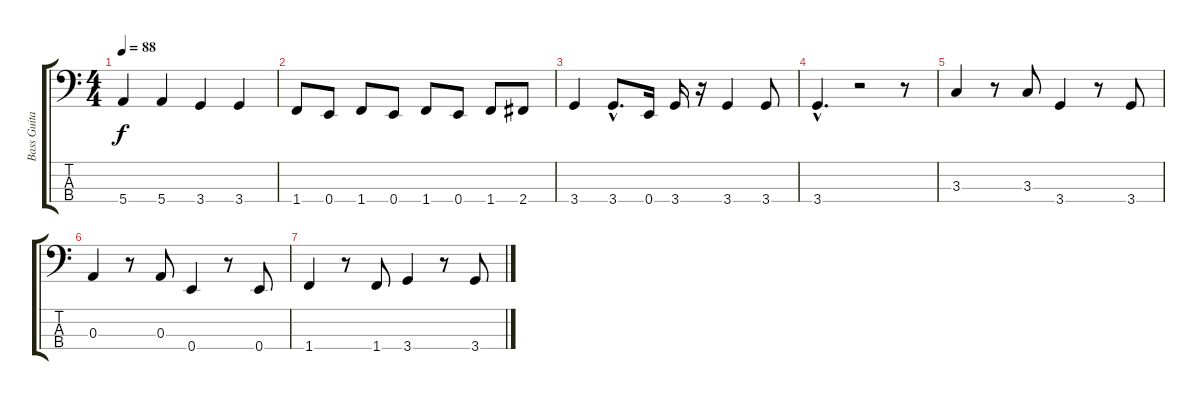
\track ("Bass Guitar" "Bass Guita") {instrument electricbassfinger}
\staff {score tabs}
\tuning (G2 D2 A1 E1) {hide}
\ts (4 4)
\tempo 88
\clef f4
\ks c
5.4.4{dy f} 5.4.4 3.4.4 3.4.4 |
1.4.8 0.4.8 1.4.8 0.4.8 1.4.8 0.4.8 1.4.8 2.4.8 |
3.4.4 3.4{hac}.8{d} 0.4.16 3.4.16 r.16 3.4.4 3.4.8 |
3.4{hac}.4{d} r.2 r.8 |
3.3.4{volume 0} r.8 3.3.8 3.4.4 r.8 3.4.8 |
0.3.4 r.8 0.3.8 0.4.4 r.8 0.4.8 |
1.4.4 r.8 1.4.8 3.4.4 r.8 3.4.8
